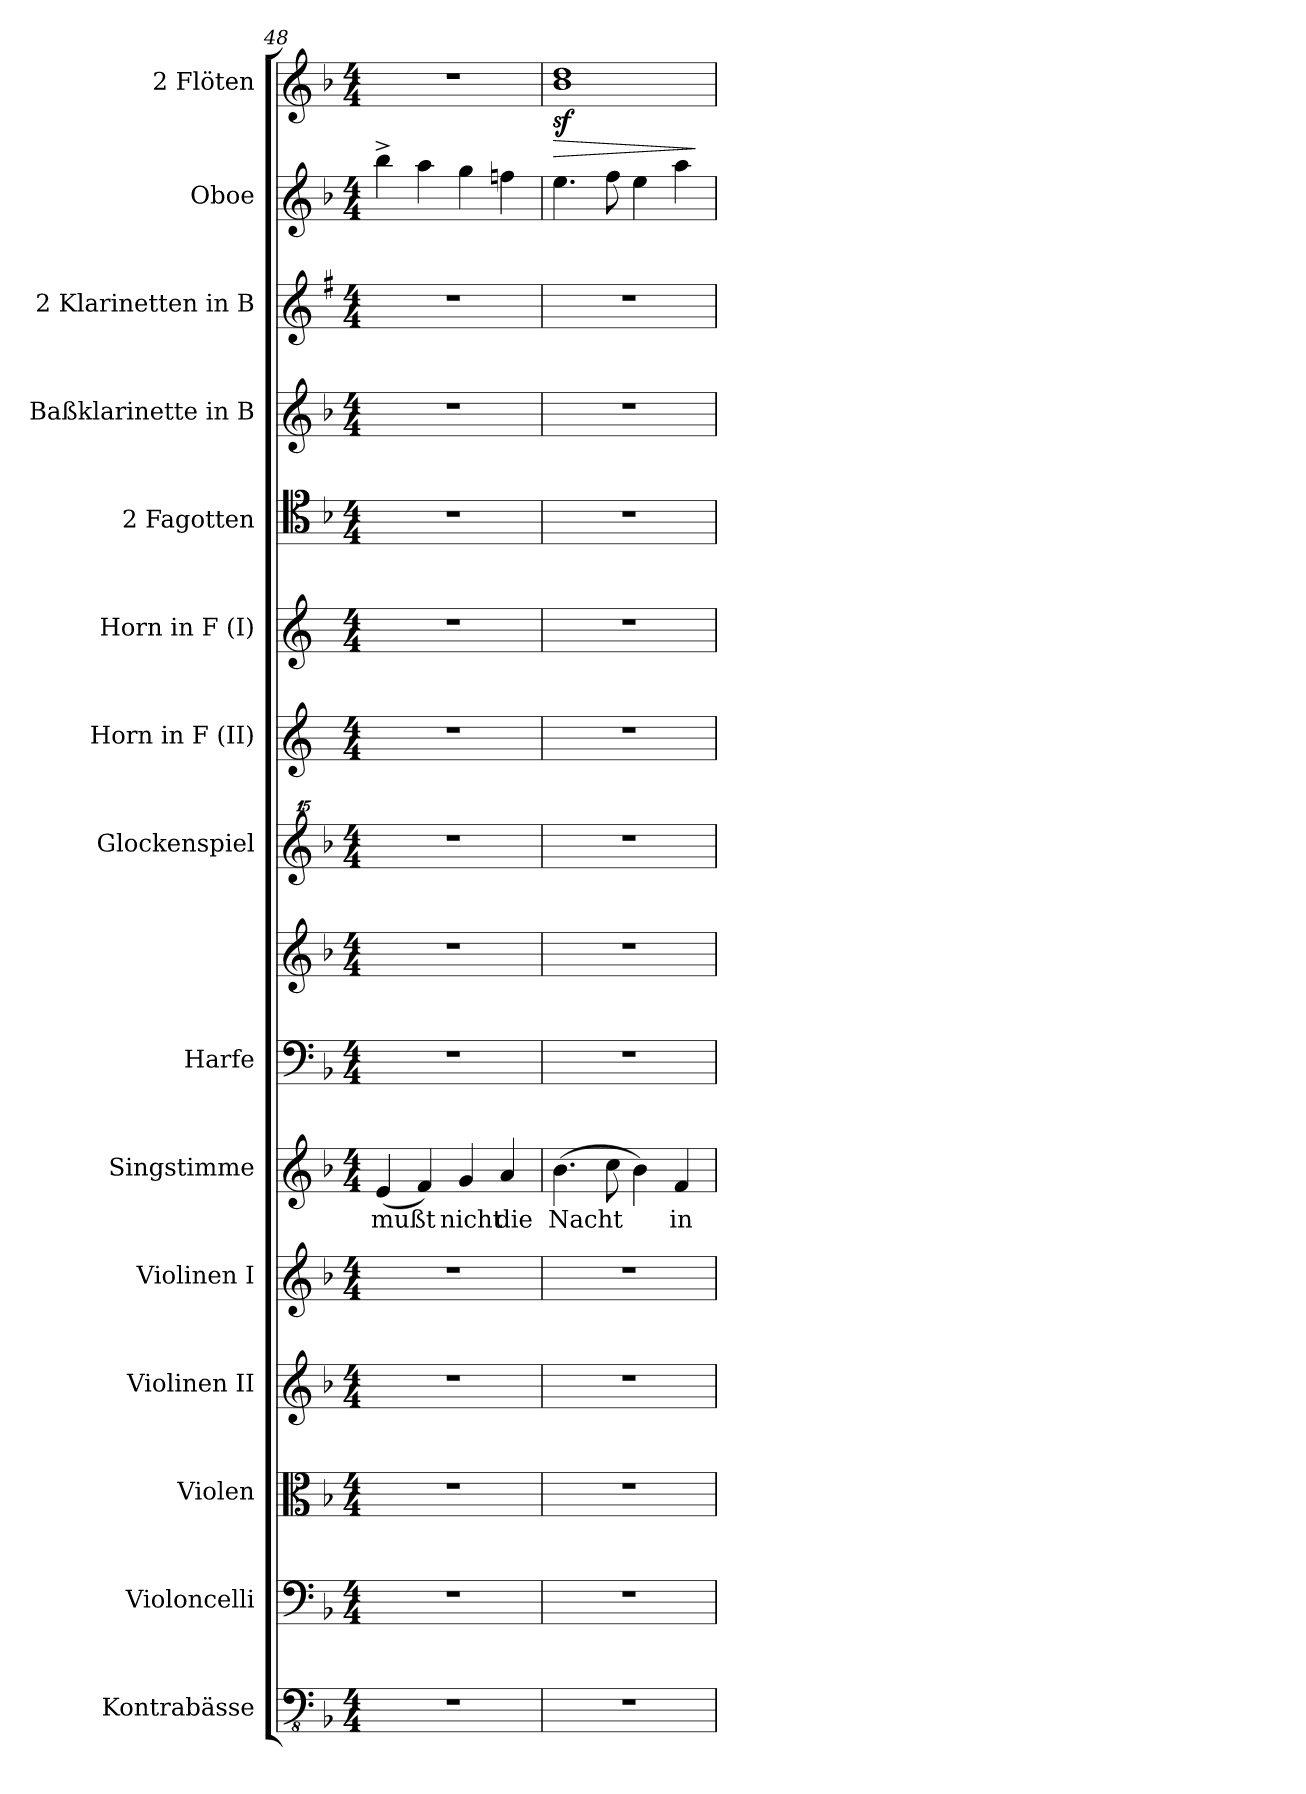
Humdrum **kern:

**kern	**kern	**kern	**kern	**kern	**kern	**text	**kern	**kern	**kern	**kern	**kern	**kern	**kern	**kern	**kern	**kern	**dynam
*part15	*part14	*part13	*part12	*part11	*part10	*part10	*part9	*part9	*part8	*part7	*part6	*part5	*part4	*part3	*part2	*part1	*part1
*staff16	*staff15	*staff14	*staff13	*staff12	*staff11	*staff11	*staff10	*staff9	*staff8	*staff7	*staff6	*staff5	*staff4	*staff3	*staff2	*staff1	*staff1
*I"Kontrabässe	*I"Violoncelli	*I"Violen	*I"Violinen II	*I"Violinen I	*I"Singstimme	*	*I"Harfe	*	*I"Glockenspiel	*I"Horn in F (II)	*I"Horn in F (I)	*I"2 Fagotten	*I"Baßklarinette in B	*I"2 Klarinetten in B	*I"Oboe	*I"2 Flöten	*
*I'Kb.	*I'Vc.	*	*I'Vl. II	*I'Vl. I	*I'Singst.	*	*I'Hf.	*	*I'Glk.	*I'Hr. II	*I'Hr. I	*I'Fg.	*I'Bklar. (B)	*I'Klar. (B)	*I'Ob.	*I'Fl.	*
*clefFv4	*clefF4	*clefC3	*clefG2	*clefG2	*clefG2	*	*clefF4	*clefG2	*clefG^^2	*clefG2	*clefG2	*clefC4	*clefG2	*clefG2	*clefG2	*clefG2	*
*	*	*	*	*	*	*	*	*	*	*ITrd4c7	*ITrd4c7	*	*ITrd8c14	*ITrd1c2	*	*	*
*k[b-]	*k[b-]	*k[b-]	*k[b-]	*k[b-]	*k[b-]	*	*k[b-]	*k[b-]	*k[b-]	*k[b-]	*k[b-]	*k[b-]	*k[b-]	*k[b-]	*k[b-]	*k[b-]	*
*M4/4	*M4/4	*M4/4	*M4/4	*M4/4	*M4/4	*	*M4/4	*M4/4	*M4/4	*M4/4	*M4/4	*M4/4	*M4/4	*M4/4	*M4/4	*M4/4	*
=48	=48	=48	=48	=48	=48	=48	=48	=48	=48	=48	=48	=48	=48	=48	=48	=48	=48
1r	1r	1r	1r	1r	(4e/	mußt	1r	1r	1r	1r	1r	1r	1r	1r	4bb-^\	1r	.
.	.	.	.	.	4f/)	.	.	.	.	.	.	.	.	.	4aa\	.	.
.	.	.	.	.	4g/	nicht	.	.	.	.	.	.	.	.	4gg\	.	.
.	.	.	.	.	4a/	die	.	.	.	.	.	.	.	.	4ffn\	.	.
=49	=49	=49	=49	=49	=49	=49	=49	=49	=49	=49	=49	=49	=49	=49	=49	=49	=49
!	!	!	!	!	!	!	!	!	!	!	!	!	!	!	!	!	!LO:HP:b
1r	1r	1r	1r	1r	(4.b-\	Nacht	1r	1r	1r	1r	1r	1r	1r	1r	4.ee\	1b-z< 1ddz<	>
.	.	.	.	.	8cc\	.	.	.	.	.	.	.	.	.	8ff\	.	.
.	.	.	.	.	4b-\)	.	.	.	.	.	.	.	.	.	4ee\	.	.
.	.	.	.	.	4f/	in	.	.	.	.	.	.	.	.	4aa\	.	.
.	.	.	.	.	.	.	.	.	.	.	.	.	.	.	.	.	]
=	=	=	=	=	=	=	=	=	=	=	=	=	=	=	=	=	=
*-	*-	*-	*-	*-	*-	*-	*-	*-	*-	*-	*-	*-	*-	*-	*-	*-	*-
